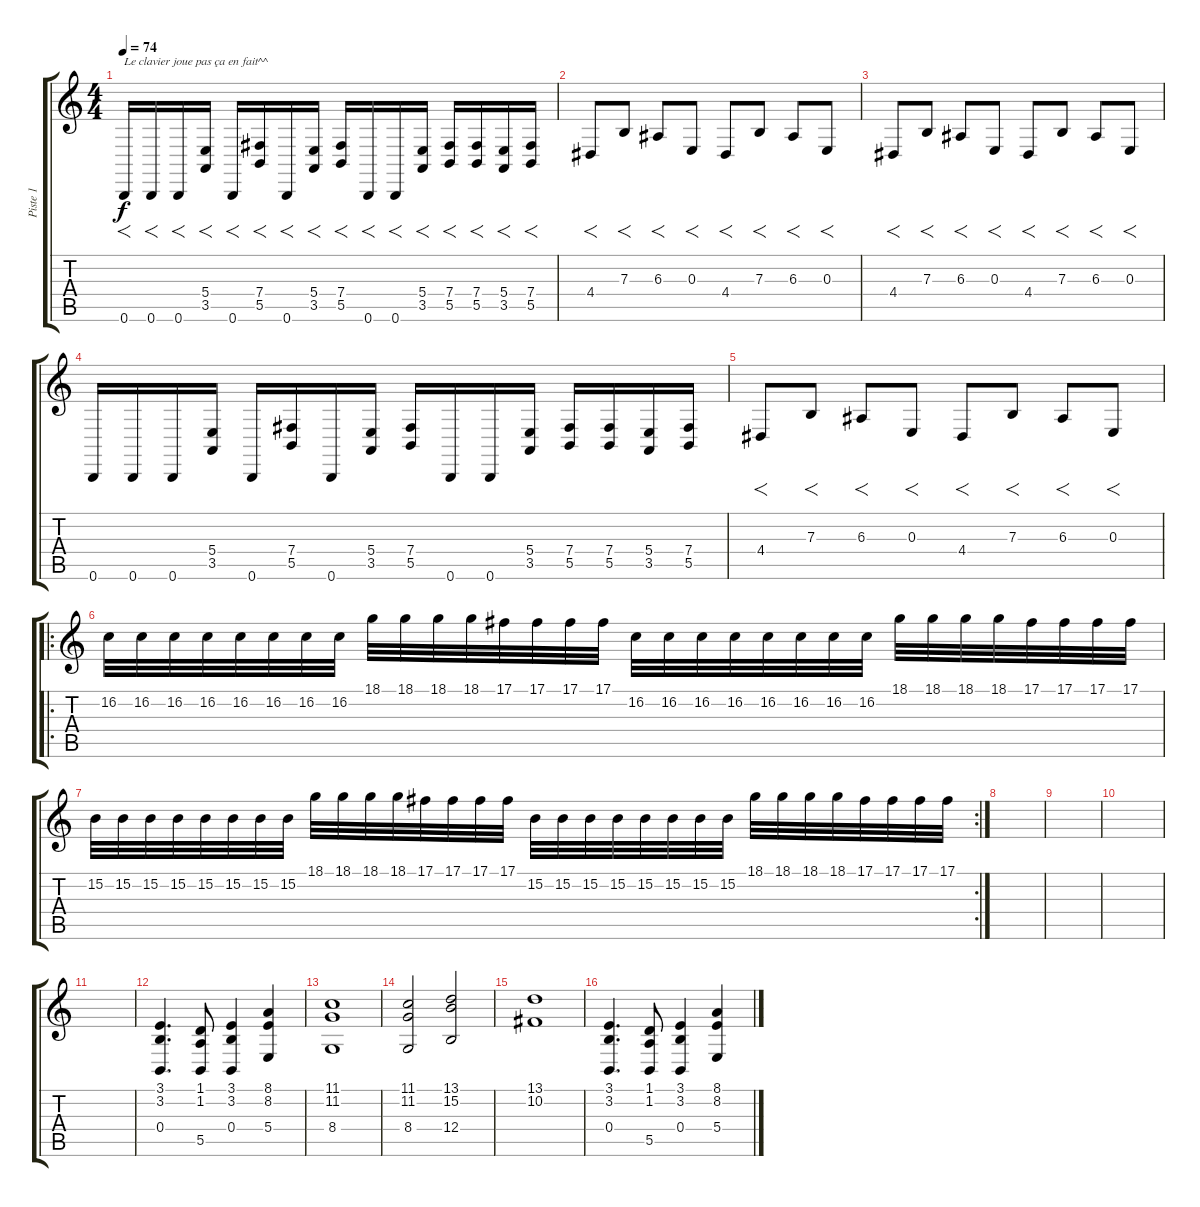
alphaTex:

\track ("Piste 1" "Piste 1") {instrument lead6voice}
\staff {score tabs}
\tuning (Db4 Ab3 E3 B2 Gb2 B1) {hide}
\ts (4 4)
\tempo 74
\clef g2
\ks c
0.6.16{f txt "Le clavier joue pas ça en fait^^" dy f} 0.6.16{f} 0.6.16{f} (5.4 3.5).16{f} 0.6.16{f} (7.4 5.5).16{f} 0.6.16{f} (5.4 3.5).16{f} (7.4 5.5).16{f} 0.6.16{f} 0.6.16{f} (5.4 3.5).16{f} (7.4 5.5).16{f} (7.4 5.5).16{f} (5.4 3.5).16{f} (7.4 5.5).16{f} |
4.4.8{f} 7.3.8{f} 6.3.8{f} 0.3.8{f} 4.4.8{f} 7.3.8{f} 6.3.8{f} 0.3.8{f} |
4.4.8{f} 7.3.8{f} 6.3.8{f} 0.3.8{f} 4.4.8{f} 7.3.8{f} 6.3.8{f} 0.3.8{f} |
0.6.16 0.6.16 0.6.16 (5.4 3.5).16 0.6.16 (7.4 5.5).16 0.6.16 (5.4 3.5).16 (7.4 5.5).16 0.6.16 0.6.16 (5.4 3.5).16 (7.4 5.5).16 (7.4 5.5).16 (5.4 3.5).16 (7.4 5.5).16 |
4.4.8{f} 7.3.8{f} 6.3.8{f} 0.3.8{f} 4.4.8{f} 7.3.8{f} 6.3.8{f} 0.3.8{f} |
\ro
16.2.32{volume 8} 16.2.32 16.2.32 16.2.32 16.2.32 16.2.32 16.2.32 16.2.32 18.1.32 18.1.32 18.1.32 18.1.32 17.1.32 17.1.32 17.1.32 17.1.32 16.2.32 16.2.32 16.2.32 16.2.32 16.2.32 16.2.32 16.2.32 16.2.32 18.1.32 18.1.32 18.1.32 18.1.32 17.1.32 17.1.32 17.1.32 17.1.32 |
\rc 2
15.2.32 15.2.32 15.2.32 15.2.32 15.2.32 15.2.32 15.2.32 15.2.32 18.1.32 18.1.32 18.1.32 18.1.32 17.1.32 17.1.32 17.1.32 17.1.32 15.2.32 15.2.32 15.2.32 15.2.32 15.2.32 15.2.32 15.2.32 15.2.32 18.1.32 18.1.32 18.1.32 18.1.32 17.1.32 17.1.32 17.1.32 17.1.32 |
|
|
|
|
(3.1 3.2 0.4).4{d} (1.1 1.2 5.5).8 (3.1 3.2 0.4).4 (8.1 8.2 5.4).4 |
(11.1 11.2 8.4).1 |
(11.1 11.2 8.4).2 (13.1 15.2 12.4).2 |
(13.1 10.2).1 |
(3.1 3.2 0.4).4{d} (1.1 1.2 5.5).8 (3.1 3.2 0.4).4 (8.1 8.2 5.4).4
